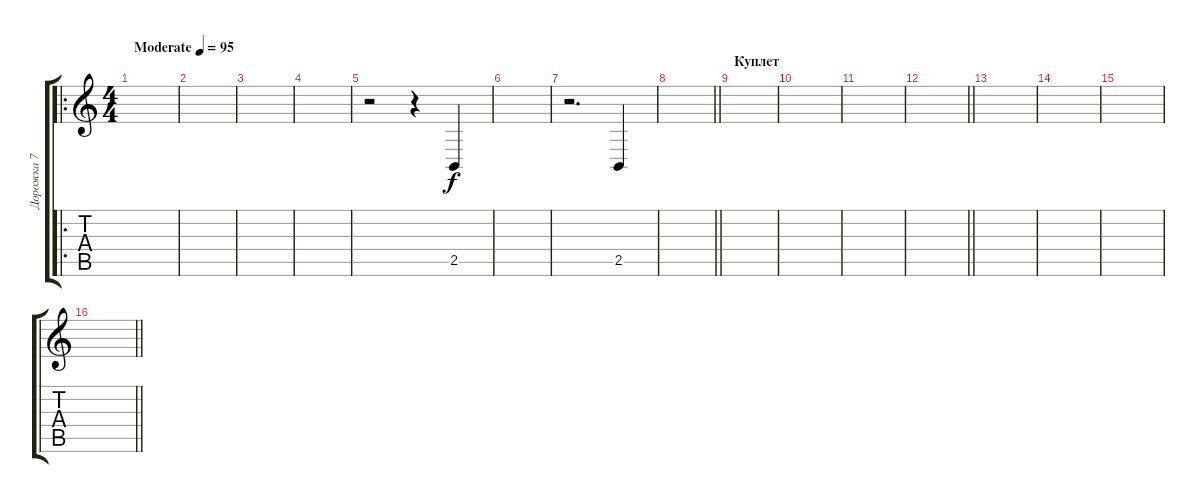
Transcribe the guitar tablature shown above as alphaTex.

\track ("Дорожка 7" "Дорожка 7") {instrument guitarfretnoise}
\staff {score tabs}
\tuning (E4 B3 G3 D3 A2 E2) {hide}
\ro
\ts (4 4)
\tempo (95 "Moderate")
\clef g2
\ks c
|
|
|
|
r.2 r.4 2.5.4 |
|
r.2{d} 2.5.4 |
\barLineRight lightlight
|
\section ("" "Куплет")
|
|
|
\barLineRight lightlight
|
|
|
|
\barLineRight lightlight
